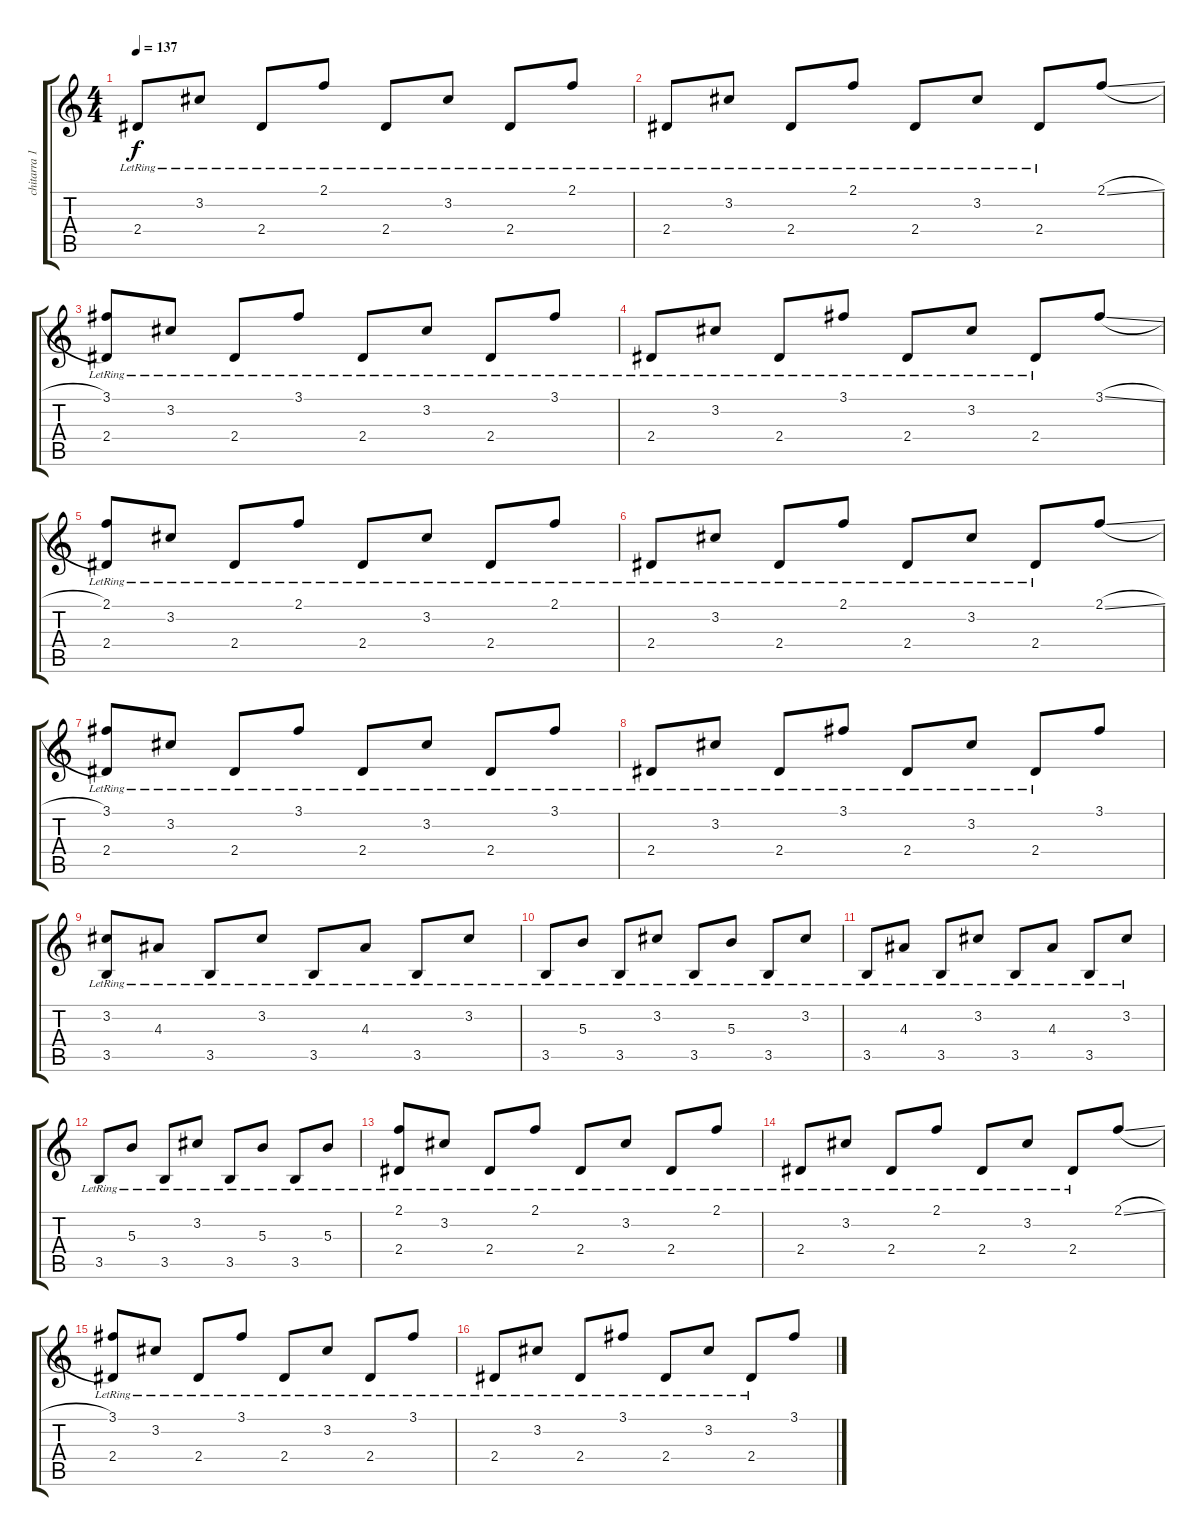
\track ("chitarra 1" "chitarra 1") {instrument electricguitarmuted}
\staff {score tabs}
\tuning (Eb4 Bb3 Gb3 Db3 Ab2 Eb2) {hide}
\ts (4 4)
\tempo 137
\clef g2
\ks c
2.4{lr}.8{dy f instrument electricguitarmuted} 3.2{lr}.8 2.4{lr}.8 2.1{lr}.8 2.4{lr}.8 3.2{lr}.8 2.4{lr}.8 2.1{lr}.8 |
2.4{lr}.8 3.2{lr}.8 2.4{lr}.8 2.1{lr}.8 2.4{lr}.8 3.2{lr}.8 2.4{lr}.8 2.1{sl}.8 |
(3.1{lr} 2.4{lr}).8 3.2{lr}.8 2.4{lr}.8 3.1{lr}.8 2.4{lr}.8 3.2{lr}.8 2.4{lr}.8 3.1{lr}.8 |
2.4{lr}.8 3.2{lr}.8 2.4{lr}.8 3.1{lr}.8 2.4{lr}.8 3.2{lr}.8 2.4{lr}.8 3.1{sl}.8 |
(2.1{lr} 2.4{lr}).8 3.2{lr}.8 2.4{lr}.8 2.1{lr}.8 2.4{lr}.8 3.2{lr}.8 2.4{lr}.8 2.1{lr}.8 |
2.4{lr}.8 3.2{lr}.8 2.4{lr}.8 2.1{lr}.8 2.4{lr}.8 3.2{lr}.8 2.4{lr}.8 2.1{sl}.8 |
(3.1{lr} 2.4{lr}).8 3.2{lr}.8 2.4{lr}.8 3.1{lr}.8 2.4{lr}.8 3.2{lr}.8 2.4{lr}.8 3.1{lr}.8 |
2.4{lr}.8 3.2{lr}.8 2.4{lr}.8 3.1{lr}.8 2.4{lr}.8 3.2{lr}.8 2.4{lr}.8 3.1.8 |
(3.2{lr} 3.5{lr}).8 4.3{lr}.8 3.5{lr}.8 3.2{lr}.8 3.5{lr}.8 4.3{lr}.8 3.5{lr}.8 3.2{lr}.8 |
3.5{lr}.8 5.3{lr}.8 3.5{lr}.8 3.2{lr}.8 3.5{lr}.8 5.3{lr}.8 3.5{lr}.8 3.2{lr}.8 |
3.5{lr}.8 4.3{lr}.8 3.5{lr}.8 3.2{lr}.8 3.5{lr}.8 4.3{lr}.8 3.5{lr}.8 3.2{lr}.8 |
3.5{lr}.8 5.3{lr}.8 3.5{lr}.8 3.2{lr}.8 3.5{lr}.8 5.3{lr}.8 3.5{lr}.8 5.3{lr}.8 |
(2.1{lr} 2.4{lr}).8 3.2{lr}.8 2.4{lr}.8 2.1{lr}.8 2.4{lr}.8 3.2{lr}.8 2.4{lr}.8 2.1{lr}.8 |
2.4{lr}.8 3.2{lr}.8 2.4{lr}.8 2.1{lr}.8 2.4{lr}.8 3.2{lr}.8 2.4{lr}.8 2.1{sl}.8 |
(3.1{lr} 2.4{lr}).8 3.2{lr}.8 2.4{lr}.8 3.1{lr}.8 2.4{lr}.8 3.2{lr}.8 2.4{lr}.8 3.1{lr}.8 |
2.4{lr}.8 3.2{lr}.8 2.4{lr}.8 3.1{lr}.8 2.4{lr}.8 3.2{lr}.8 2.4{lr}.8 3.1.8
